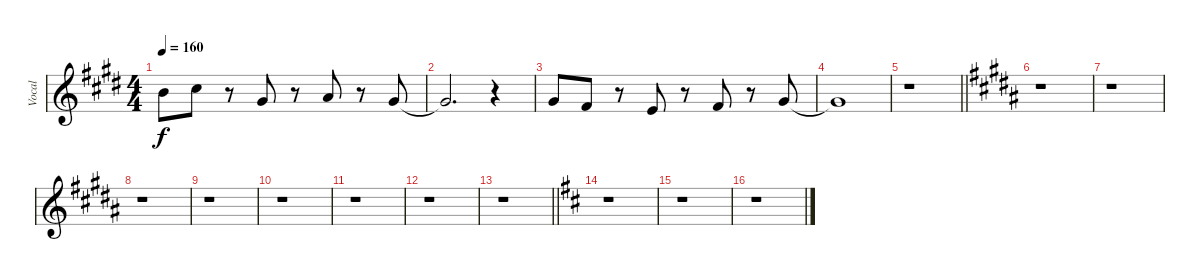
\track ("Vocal" "Vocal") {instrument flute}
\staff {score}
\tuning (E4 B3 G3 D3 A2 E2) {hide}
\ts (4 4)
\tempo 160
\clef g2
\ks e
7.1.8{dy f} 9.1.8 r.8 4.1.8 r.8 5.1.8 r.8 4.1.8 |
4.1{t}.2{d} r.4 |
4.1.8 2.1.8 r.8 0.1.8 r.8 2.1.8 r.8 4.1.8 |
4.1{t}.1 |
\barLineRight lightlight
r.1 |
\ks b
r.1 |
r.1 |
r.1 |
r.1 |
r.1 |
r.1 |
r.1 |
\barLineRight lightlight
r.1 |
\ks d
r.1 |
r.1 |
r.1
